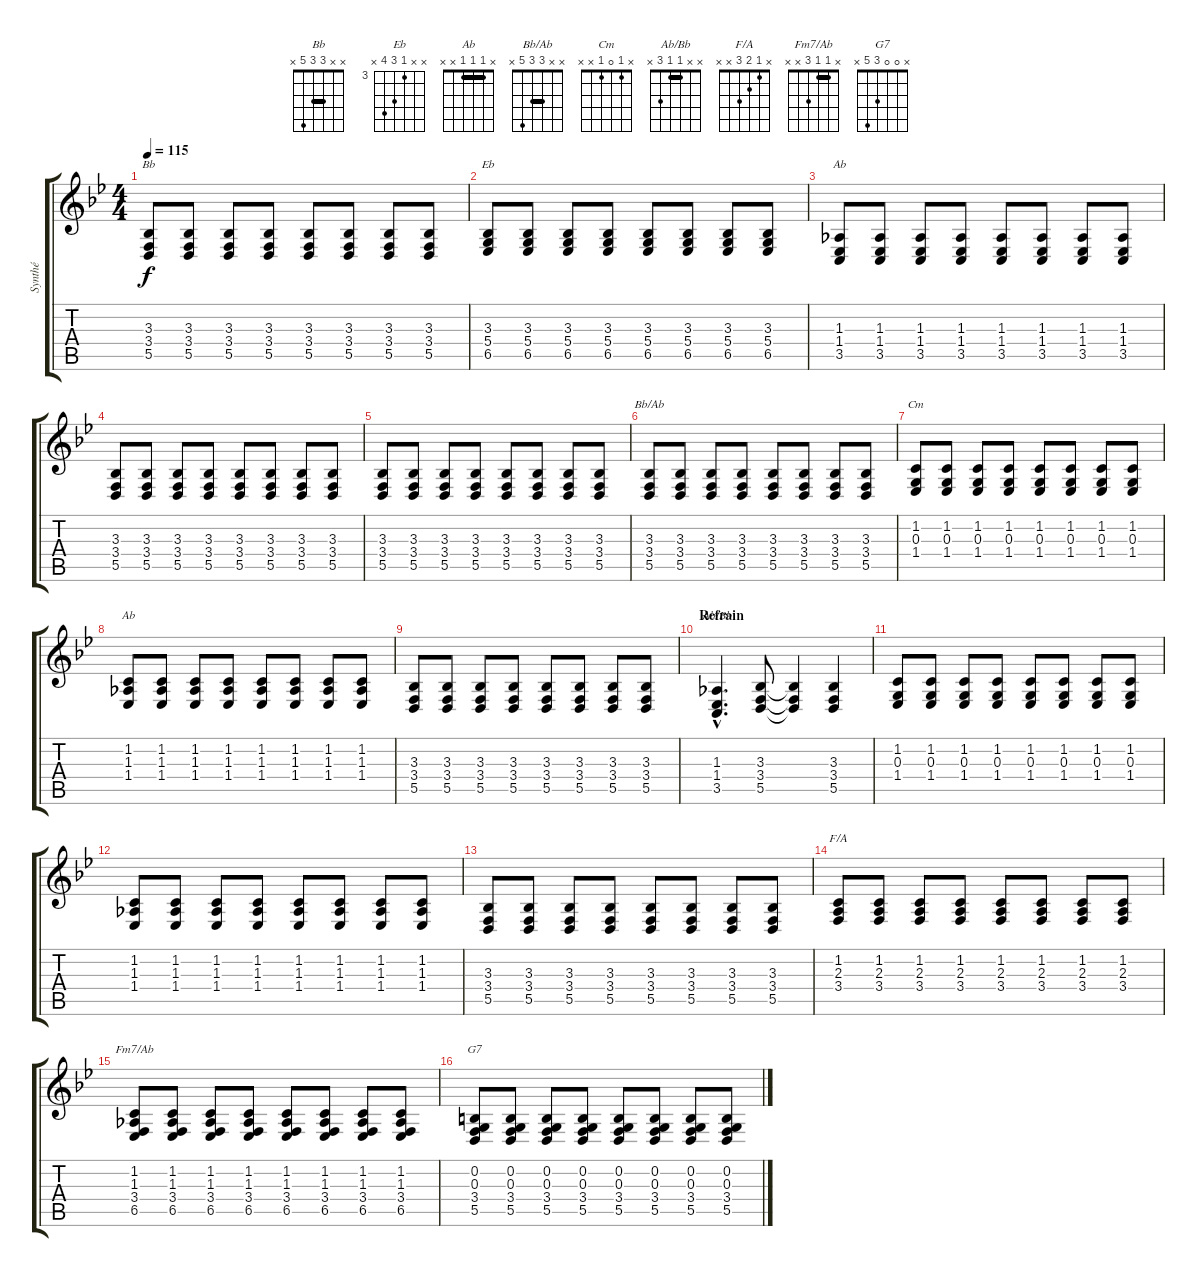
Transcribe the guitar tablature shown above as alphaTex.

\track ("Synthé" "Synthé") {instrument harpsichord}
\staff {score tabs}
\tuning (E4 B3 G3 D3 A2 E2) {hide}
\chord ("Bb" x x 3 3 5 x) {barre 3}
\chord ("Eb" x x 3 5 6 x) {firstfret 3}
\chord ("Ab" x x 1 1 3 x) {barre 1}
\chord ("Bb/Ab" x x 3 3 5 x) {barre 3}
\chord ("Cm" x 1 0 1 x x)
\chord ("Ab" x 1 1 1 x x) {barre 1}
\chord ("Ab/Bb" x x 1 1 3 x) {barre 1}
\chord ("F/A" x 1 2 3 x x)
\chord ("Fm7/Ab" x 1 1 3 x x) {barre 1}
\chord ("G7" x 0 0 3 5 x)
\ts (4 4)
\tempo 115
\clef g2
\ks bb
(3.3 3.4 5.5).8{ch "Bb" dy f} (3.3 3.4 5.5).8 (3.3 3.4 5.5).8 (3.3 3.4 5.5).8 (3.3 3.4 5.5).8 (3.3 3.4 5.5).8 (3.3 3.4 5.5).8 (3.3 3.4 5.5).8 |
(3.3 5.4 6.5).8{ch "Eb"} (3.3 5.4 6.5).8 (3.3 5.4 6.5).8 (3.3 5.4 6.5).8 (3.3 5.4 6.5).8 (3.3 5.4 6.5).8 (3.3 5.4 6.5).8 (3.3 5.4 6.5).8 |
(1.3 1.4 3.5).8{ch "Ab"} (1.3 1.4 3.5).8 (1.3 1.4 3.5).8 (1.3 1.4 3.5).8 (1.3 1.4 3.5).8 (1.3 1.4 3.5).8 (1.3 1.4 3.5).8 (1.3 1.4 3.5).8 |
(3.3 3.4 5.5).8 (3.3 3.4 5.5).8 (3.3 3.4 5.5).8 (3.3 3.4 5.5).8 (3.3 3.4 5.5).8 (3.3 3.4 5.5).8 (3.3 3.4 5.5).8 (3.3 3.4 5.5).8 |
(3.3 3.4 5.5).8 (3.3 3.4 5.5).8 (3.3 3.4 5.5).8 (3.3 3.4 5.5).8 (3.3 3.4 5.5).8 (3.3 3.4 5.5).8 (3.3 3.4 5.5).8 (3.3 3.4 5.5).8 |
(3.3 3.4 5.5).8{ch "Bb/Ab"} (3.3 3.4 5.5).8 (3.3 3.4 5.5).8 (3.3 3.4 5.5).8 (3.3 3.4 5.5).8 (3.3 3.4 5.5).8 (3.3 3.4 5.5).8 (3.3 3.4 5.5).8 |
(1.2 0.3 1.4).8{ch "Cm"} (1.2 0.3 1.4).8 (1.2 0.3 1.4).8 (1.2 0.3 1.4).8 (1.2 0.3 1.4).8 (1.2 0.3 1.4).8 (1.2 0.3 1.4).8 (1.2 0.3 1.4).8 |
(1.2 1.3 1.4).8{ch "Ab"} (1.2 1.3 1.4).8 (1.2 1.3 1.4).8 (1.2 1.3 1.4).8 (1.2 1.3 1.4).8 (1.2 1.3 1.4).8 (1.2 1.3 1.4).8 (1.2 1.3 1.4).8 |
(3.3 3.4 5.5).8 (3.3 3.4 5.5).8 (3.3 3.4 5.5).8 (3.3 3.4 5.5).8 (3.3 3.4 5.5).8 (3.3 3.4 5.5).8 (3.3 3.4 5.5).8 (3.3 3.4 5.5).8 |
\section ("" "Refrain")
(1.3{hac} 1.4{hac} 3.5{hac}).4{d ch "Ab/Bb"} (3.3 3.4 5.5).8 (3.3{t} 3.4{t} 5.5{t}).4 (3.3 3.4 5.5).4 |
(1.2 0.3 1.4).8 (1.2 0.3 1.4).8 (1.2 0.3 1.4).8 (1.2 0.3 1.4).8 (1.2 0.3 1.4).8 (1.2 0.3 1.4).8 (1.2 0.3 1.4).8 (1.2 0.3 1.4).8 |
(1.2 1.3 1.4).8 (1.2 1.3 1.4).8 (1.2 1.3 1.4).8 (1.2 1.3 1.4).8 (1.2 1.3 1.4).8 (1.2 1.3 1.4).8 (1.2 1.3 1.4).8 (1.2 1.3 1.4).8 |
(3.3 3.4 5.5).8 (3.3 3.4 5.5).8 (3.3 3.4 5.5).8 (3.3 3.4 5.5).8 (3.3 3.4 5.5).8 (3.3 3.4 5.5).8 (3.3 3.4 5.5).8 (3.3 3.4 5.5).8 |
(1.2 2.3 3.4).8{ch "F/A"} (1.2 2.3 3.4).8 (1.2 2.3 3.4).8 (1.2 2.3 3.4).8 (1.2 2.3 3.4).8 (1.2 2.3 3.4).8 (1.2 2.3 3.4).8 (1.2 2.3 3.4).8 |
(1.2 1.3 3.4 6.5).8{ch "Fm7/Ab"} (1.2 1.3 3.4 6.5).8 (1.2 1.3 3.4 6.5).8 (1.2 1.3 3.4 6.5).8 (1.2 1.3 3.4 6.5).8 (1.2 1.3 3.4 6.5).8 (1.2 1.3 3.4 6.5).8 (1.2 1.3 3.4 6.5).8 |
(0.2 0.3 3.4 5.5).8{ch "G7"} (0.2 0.3 3.4 5.5).8 (0.2 0.3 3.4 5.5).8 (0.2 0.3 3.4 5.5).8 (0.2 0.3 3.4 5.5).8 (0.2 0.3 3.4 5.5).8 (0.2 0.3 3.4 5.5).8 (0.2 0.3 3.4 5.5).8
